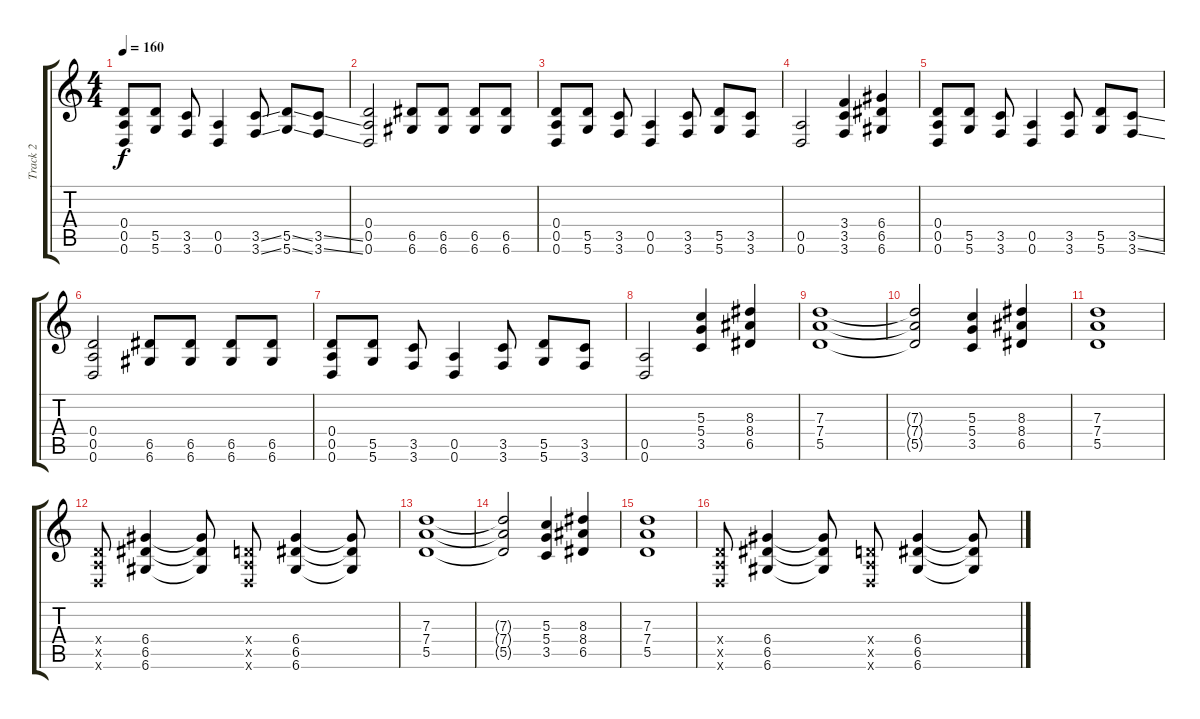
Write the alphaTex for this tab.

\track ("Track 2" "Track 2") {instrument overdrivenguitar}
\staff {score tabs}
\tuning (E4 B3 G3 D3 A2 D2) {hide}
\ts (4 4)
\tempo 160
\clef g2
\ks c
(0.4 0.5 0.6).8{dy f} (5.5 5.6).8 (3.5 3.6).8 (0.5 0.6).4 (3.5{ss} 3.6{ss}).8 (5.5{ss} 5.6{ss}).8 (3.5{ss} 3.6{ss}).8 |
(0.4 0.5 0.6).2 (6.5 6.6).8 (6.5 6.6).8 (6.5 6.6).8 (6.5 6.6).8 |
(0.4 0.5 0.6).8 (5.5 5.6).8 (3.5 3.6).8 (0.5 0.6).4 (3.5 3.6).8 (5.5 5.6).8 (3.5 3.6).8 |
(0.5 0.6).2 (3.4 3.5 3.6).4 (6.4 6.5 6.6).4 |
(0.4 0.5 0.6).8 (5.5 5.6).8 (3.5 3.6).8 (0.5 0.6).4 (3.5 3.6).8 (5.5 5.6).8 (3.5{ss} 3.6{ss}).8 |
(0.4 0.5 0.6).2 (6.5 6.6).8 (6.5 6.6).8 (6.5 6.6).8 (6.5 6.6).8 |
(0.4 0.5 0.6).8 (5.5 5.6).8 (3.5 3.6).8 (0.5 0.6).4 (3.5 3.6).8 (5.5 5.6).8 (3.5 3.6).8 |
(0.5 0.6).2 (5.3 5.4 3.5).4 (8.3 8.4 6.5).4 |
(7.3 7.4 5.5).1 |
(7.3{t} 7.4{t} 5.5{t}).2 (5.3 5.4 3.5).4 (8.3 8.4 6.5).4 |
(7.3 7.4 5.5).1 |
(0.4{x} 0.5{x} 0.6{x}).8 (6.4 6.5 6.6).4 (6.4{t} 6.5{t} 6.6{t}).8 (0.4{x} 0.5{x} 0.6{x}).8 (6.4 6.5 6.6).4 (6.4{t} 6.5{t} 6.6{t}).8 |
(7.3 7.4 5.5).1 |
(7.3{t} 7.4{t} 5.5{t}).2 (5.3 5.4 3.5).4 (8.3 8.4 6.5).4 |
(7.3 7.4 5.5).1 |
(0.4{x} 0.5{x} 0.6{x}).8 (6.4 6.5 6.6).4 (6.4{t} 6.5{t} 6.6{t}).8 (0.4{x} 0.5{x} 0.6{x}).8 (6.4 6.5 6.6).4 (6.4{t} 6.5{t} 6.6{t}).8
